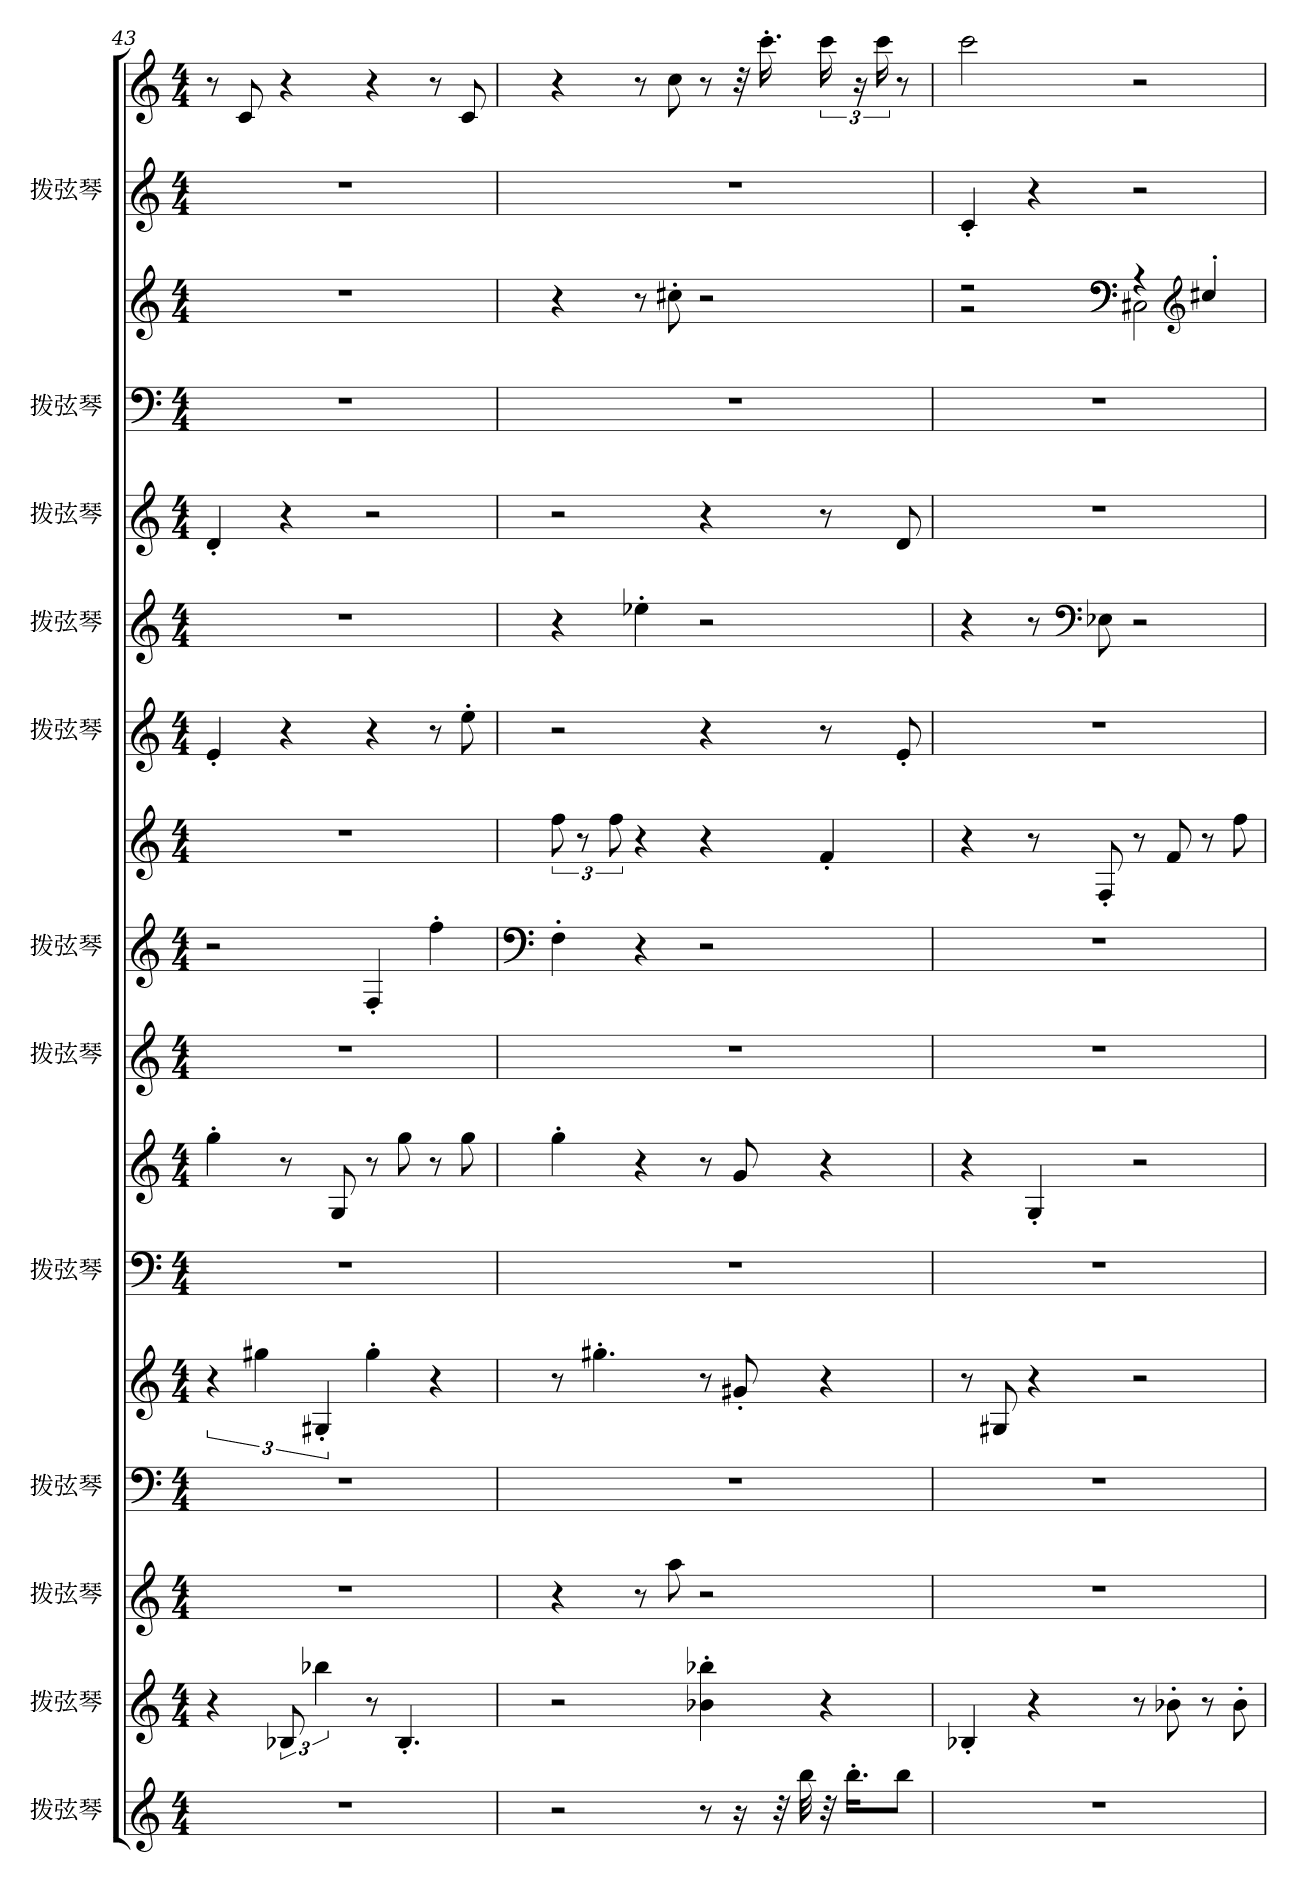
**kern	**kern	**kern	**kern	**kern	**kern	**kern	**kern	**kern	**kern	**kern	**kern	**kern	**kern	**kern	**kern	**kern
*part12	*part11	*part10	*part9	*part9	*part8	*part8	*part7	*part6	*part6	*part5	*part4	*part3	*part2	*part2	*part1	*part1
*staff17	*staff16	*staff15	*staff14	*staff13	*staff12	*staff11	*staff10	*staff9	*staff8	*staff7	*staff6	*staff5	*staff4	*staff3	*staff2	*staff1
*I"拨弦琴	*I"拨弦琴	*I"拨弦琴	*I"拨弦琴	*	*I"拨弦琴	*	*I"拨弦琴	*I"拨弦琴	*	*I"拨弦琴	*I"拨弦琴	*I"拨弦琴	*I"拨弦琴	*	*I"拨弦琴	*
*clefG2	*clefG2	*clefG2	*clefF4	*clefG2	*clefF4	*clefG2	*clefG2	*clefG2	*clefG2	*clefG2	*clefG2	*clefG2	*clefF4	*clefG2	*clefG2	*clefG2
*k[]	*k[]	*k[]	*k[]	*k[]	*k[]	*k[]	*k[]	*k[]	*k[]	*k[]	*k[]	*k[]	*k[]	*k[]	*k[]	*k[]
*M4/4	*M4/4	*M4/4	*M4/4	*M4/4	*M4/4	*M4/4	*M4/4	*M4/4	*M4/4	*M4/4	*M4/4	*M4/4	*M4/4	*M4/4	*M4/4	*M4/4
=43	=43	=43	=43	=43	=43	=43	=43	=43	=43	=43	=43	=43	=43	=43	=43	=43
1r	4r	1r	1r	6r	1r	4gg'\	1r	2r	1r	4e'/	1r	4d'/	1r	1r	1r	8r
.	.	.	.	.	.	.	.	.	.	.	.	.	.	.	.	8c/
.	.	.	.	6gg#X\	.	.	.	.	.	.	.	.	.	.	.	.
.	12B-X/	.	.	.	.	8r	.	.	.	4r	.	4r	.	.	.	4r
.	6bb-X\	.	.	6G#X'/	.	.	.	.	.	.	.	.	.	.	.	.
.	.	.	.	.	.	8G/	.	.	.	.	.	.	.	.	.	.
.	8r	.	.	4gg#'\	.	8r	.	4F'/	.	4r	.	2r	.	.	.	4r
.	4.B-'/	.	.	.	.	8gg\	.	.	.	.	.	.	.	.	.	.
.	.	.	.	4r	.	8r	.	4ff'\	.	8r	.	.	.	.	.	8r
.	.	.	.	.	.	8gg\	.	.	.	8ee'\	.	.	.	.	.	8c/
!!LO:PB:g=z
=44	=44	=44	=44	=44	=44	=44	=44	=44	=44	=44	=44	=44	=44	=44	=44	=44
*	*	*	*	*	*	*	*	*clefF4	*	*	*	*	*	*	*	*
2r	2r	4r	1r	8r	1r	4gg'\	1r	4F'\	12ff\	2r	4r	2r	1r	4r	1r	4r
.	.	.	.	.	.	.	.	.	12r	.	.	.	.	.	.	.
.	.	.	.	4.gg#X'\	.	.	.	.	.	.	.	.	.	.	.	.
.	.	.	.	.	.	.	.	.	12ff\	.	.	.	.	.	.	.
.	.	8r	.	.	.	4r	.	4r	4r	.	4ee-X'\	.	.	8r	.	8r
.	.	8aa\	.	.	.	.	.	.	.	.	.	.	.	8cc#X'\	.	8cc\
8r	4b-X\' 4bb-X\'	2r	.	8r	.	8r	.	2r	4r	4r	2r	4r	.	2r	.	8r
16r	.	.	.	8g#X'/	.	8g/	.	.	.	.	.	.	.	.	.	32r
.	.	.	.	.	.	.	.	.	.	.	.	.	.	.	.	16.ccc'\
32r	.	.	.	.	.	.	.	.	.	.	.	.	.	.	.	.
32bb\	.	.	.	.	.	.	.	.	.	.	.	.	.	.	.	.
32r	4r	.	.	4r	.	4r	.	.	4f'/	8r	.	8r	.	.	.	24ccc\
16.bb'\KL	.	.	.	.	.	.	.	.	.	.	.	.	.	.	.	.
.	.	.	.	.	.	.	.	.	.	.	.	.	.	.	.	24r
.	.	.	.	.	.	.	.	.	.	.	.	.	.	.	.	24ccc\
8bb\J	.	.	.	.	.	.	.	.	.	8e'/	.	8d/	.	.	.	8r
=45	=45	=45	=45	=45	=45	=45	=45	=45	=45	=45	=45	=45	=45	=45	=45	=45
*	*	*	*	*	*	*	*	*	*	*	*	*	*	*^	*	*
1r	4B-X'/	1r	1r	8r	1r	4r	1r	1r	4r	1r	4r	1r	1r	2r	2r	4c'/	2ccc\
.	.	.	.	8G#X/	.	.	.	.	.	.	.	.	.	.	.	.	.
.	4r	.	.	4r	.	4G'/	.	.	8r	.	8r	.	.	.	.	4r	.
*	*	*	*	*	*	*	*	*	*	*	*clefF4	*	*	*	*	*	*
.	.	.	.	.	.	.	.	.	8F'/	.	8E-X\	.	.	.	.	.	.
*	*	*	*	*	*	*	*	*	*	*	*	*	*	*clefF4	*	*	*
.	8r	.	.	2r	.	2r	.	.	8r	.	2r	.	.	4r	2C#X\	2r	2r
.	8b-X'\	.	.	.	.	.	.	.	8f/	.	.	.	.	.	.	.	.
*	*	*	*	*	*	*	*	*	*	*	*	*	*	*clefG2	*	*	*
.	8r	.	.	.	.	.	.	.	8r	.	.	.	.	4cc#X'/	.	.	.
.	8b-'\	.	.	.	.	.	.	.	8ff\	.	.	.	.	.	.	.	.
*	*	*	*	*	*	*	*	*	*	*	*	*	*	*v	*v	*	*
=	=	=	=	=	=	=	=	=	=	=	=	=	=	=	=	=
*-	*-	*-	*-	*-	*-	*-	*-	*-	*-	*-	*-	*-	*-	*-	*-	*-
